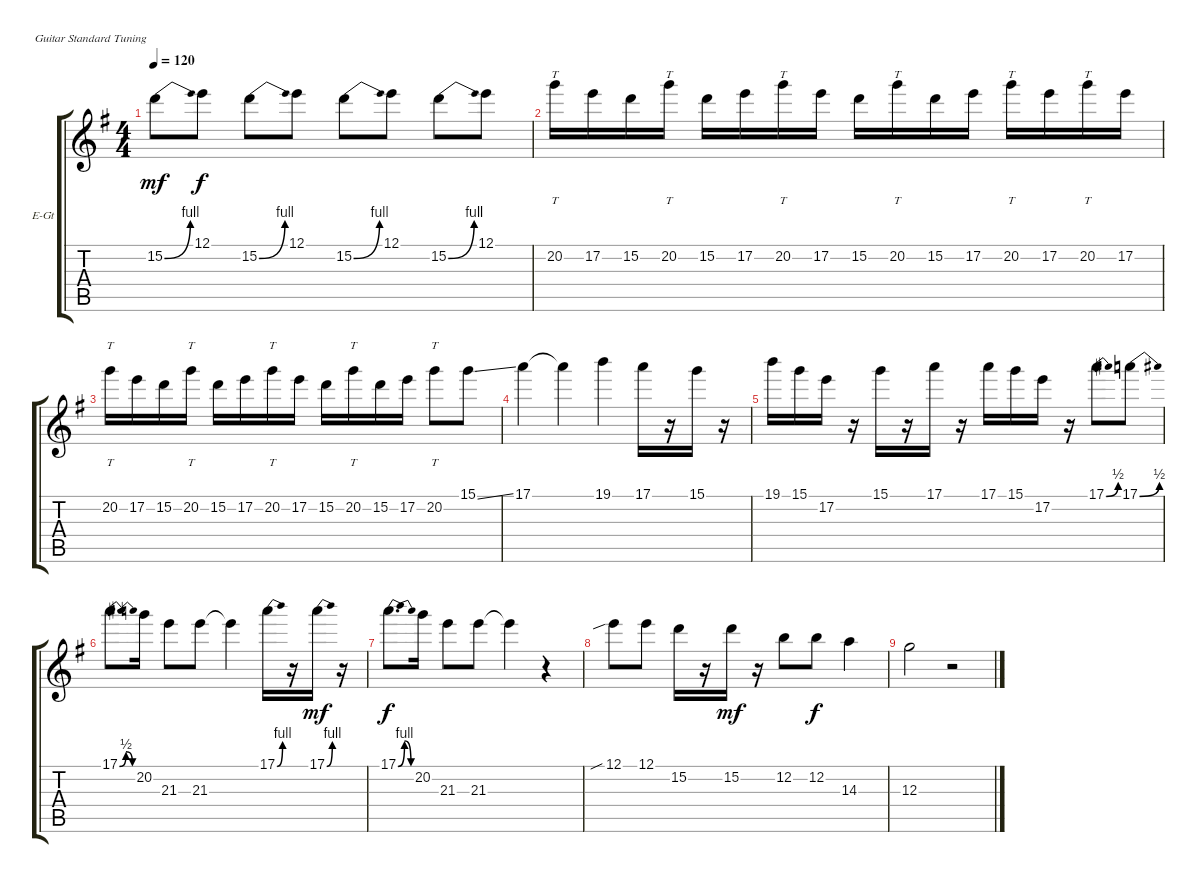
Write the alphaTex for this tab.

\defaultSystemsLayout 4
\bracketExtendMode groupsimilarinstruments
\firstSystemTrackNameOrientation horizontal
\otherSystemsTrackNameOrientation horizontal
\track ("ЭЛЕКТРО" "E-Gt") {instrument distortionguitar}
\staff {score tabs}
\tuning (E4 B3 G3 D3 A2 E2)
\ts (4 4)
\tempo 120
\clef g2
\ks eminor
15.2{be (bend 0 0 28.799999999999997 4)}.8{dy mf} 12.1.8{dy f} 15.2{be (bend 0 0 28.799999999999997 4)}.8 12.1.8 15.2{be (bend 0 0 30 4)}.8 12.1.8 15.2{be (bend 0 0 30.599999999999998 4)}.8 12.1.8 |
20.2.16{tt} 17.2.16 15.2.16 20.2.16{tt} 15.2.16 17.2.16 20.2.16{tt} 17.2.16 15.2.16 20.2.16{tt} 15.2.16 17.2.16 20.2.16{tt} 17.2.16 20.2.16{tt} 17.2.16 |
20.2.16{tt} 17.2.16 15.2.16 20.2.16{tt} 15.2.16 17.2.16 20.2.16{tt} 17.2.16 15.2.16 20.2.16{tt} 15.2.16 17.2.16 20.2.8{tt} 15.1{ss}.8 |
17.1.4 17.1{t}.4 19.1.4 17.1.16 r.16 15.1.16 r.16 |
19.1.16 15.1.16 17.2.16 r.16 15.1.16 r.16 17.1.16 r.16 17.1.16 15.1.16 17.2.16 r.16 17.1{be (bend 0 0 28.799999999999997 2)}.8 17.1{be (bend 0 0 28.799999999999997 2)}.8 |
17.1{be (bendrelease 0 0 11.4 2 20.4 2 36.6 0)}.8{d} 20.2.16 21.3.8 21.3.8 21.3{t}.4 17.1{be (bend 0 0 30.599999999999998 4)}.16 r.16 17.1{be (bend 0 0 29.4 4)}.16{dy mf} r.16 |
17.1{be (bendrelease 0 0 12.6 4 20.4 4 30 0)}.8{d dy f} 20.2.16 21.3.8 21.3.8 21.3{t}.4 r.4 |
12.1{sib}.8 12.1.8 15.2.16 r.16 15.2.16{dy mf} r.16 12.2.8 12.2.8{dy f} 14.3.4 |
12.3.2 r.2
